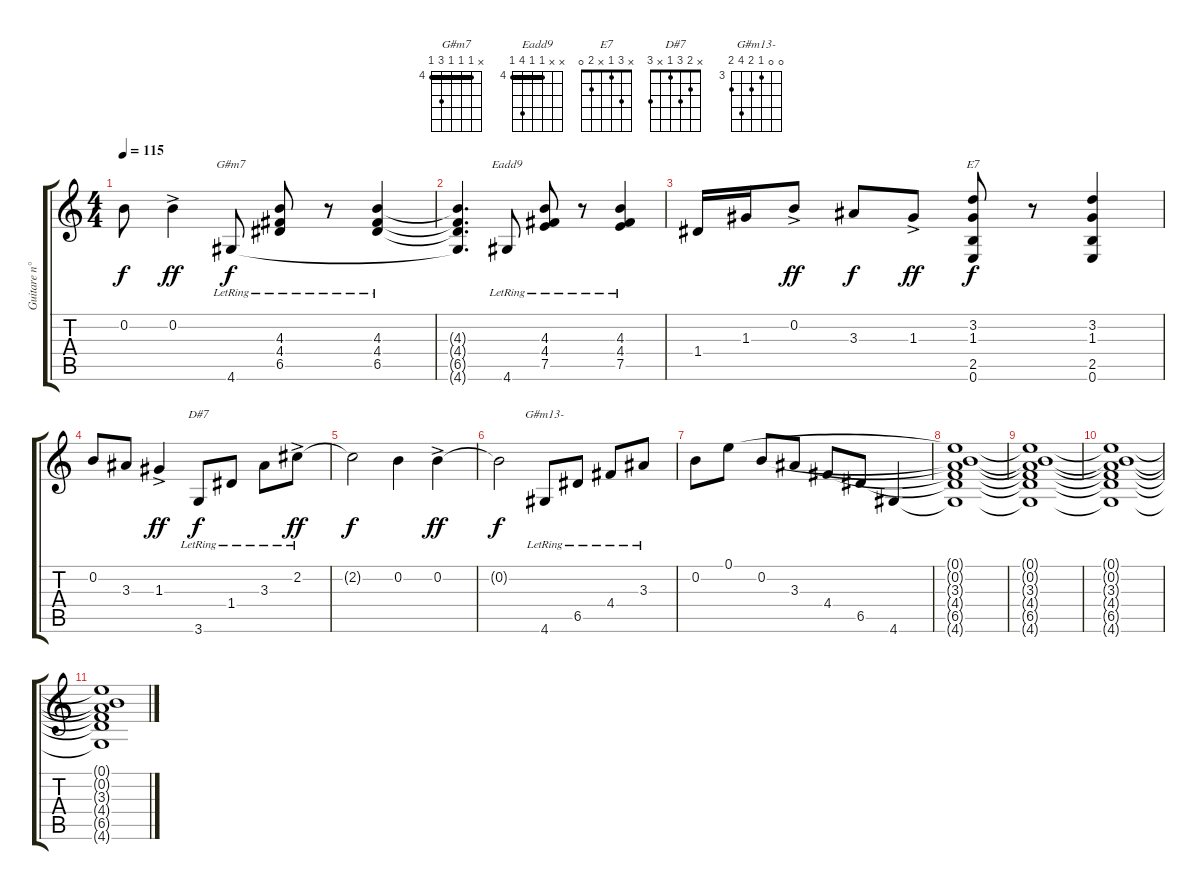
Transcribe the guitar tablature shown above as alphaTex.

\track ("Guitare n°1" "Guitare n°") {instrument acousticguitarnylon}
\staff {score tabs}
\tuning (E4 B3 G3 D3 A2 E2) {hide}
\chord ("G#m7" x 4 4 4 6 4) {firstfret 4 barre 4}
\chord ("Eadd9" x x 4 4 7 4) {firstfret 4 barre 4}
\chord ("E7" x 3 1 x 2 0)
\chord ("D#7" x 2 3 1 x 3)
\chord ("G#m13-" 0 0 3 4 6 4) {firstfret 3}
\ts (4 4)
\tempo 115
\clef g2
\ks c
0.2.8{dy f} 0.2{ac}.4{dy ff} 4.6{lr}.8{ch "G#m7" dy f} (4.3{lr} 4.4{lr} 6.5).8 r.8 (4.3{lr} 4.4{lr} 6.5).4 |
(4.3{t} 4.4{t} 6.5{t} 4.6{t}).4{d} 4.6{lr}.8{ch "Eadd9"} (4.3{lr} 4.4{lr} 7.5).8 r.8 (4.3{lr} 4.4{lr} 7.5).4 |
1.4.16 1.3.16 0.2{ac}.8{dy ff} 3.3.8{dy f} 1.3{ac}.8{dy ff} (3.2 1.3 2.5 0.6).8{ch "E7" dy f} r.8 (3.2 1.3 2.5 0.6).4 |
0.2.8 3.3.8 1.3{ac}.4{dy ff} 3.6{lr}.8{ch "D#7" dy f} 1.4{lr}.8 3.3{lr}.8 2.2{ac lr}.8{dy ff} |
2.2{t}.2{dy f} 0.2.4 0.2{ac}.4{dy ff} |
0.2{t}.2{dy f} 4.6{lr}.8{ch "G#m13-"} 6.5{lr}.8 4.4{lr}.8 3.3{lr}.8 |
0.2.8 0.1.8 0.2.8 3.3.8 4.4.8 6.5.8 4.6.4 |
(0.1{t} 0.2{t} 3.3{t} 4.4{t} 6.5{t} 4.6{t}).1 |
(0.1{t} 0.2{t} 3.3{t} 4.4{t} 6.5{t} 4.6{t}).1 |
(0.1{t} 0.2{t} 3.3{t} 4.4{t} 6.5{t} 4.6{t}).1 |
(0.1{t} 0.2{t} 3.3{t} 4.4{t} 6.5{t} 4.6{t}).1
